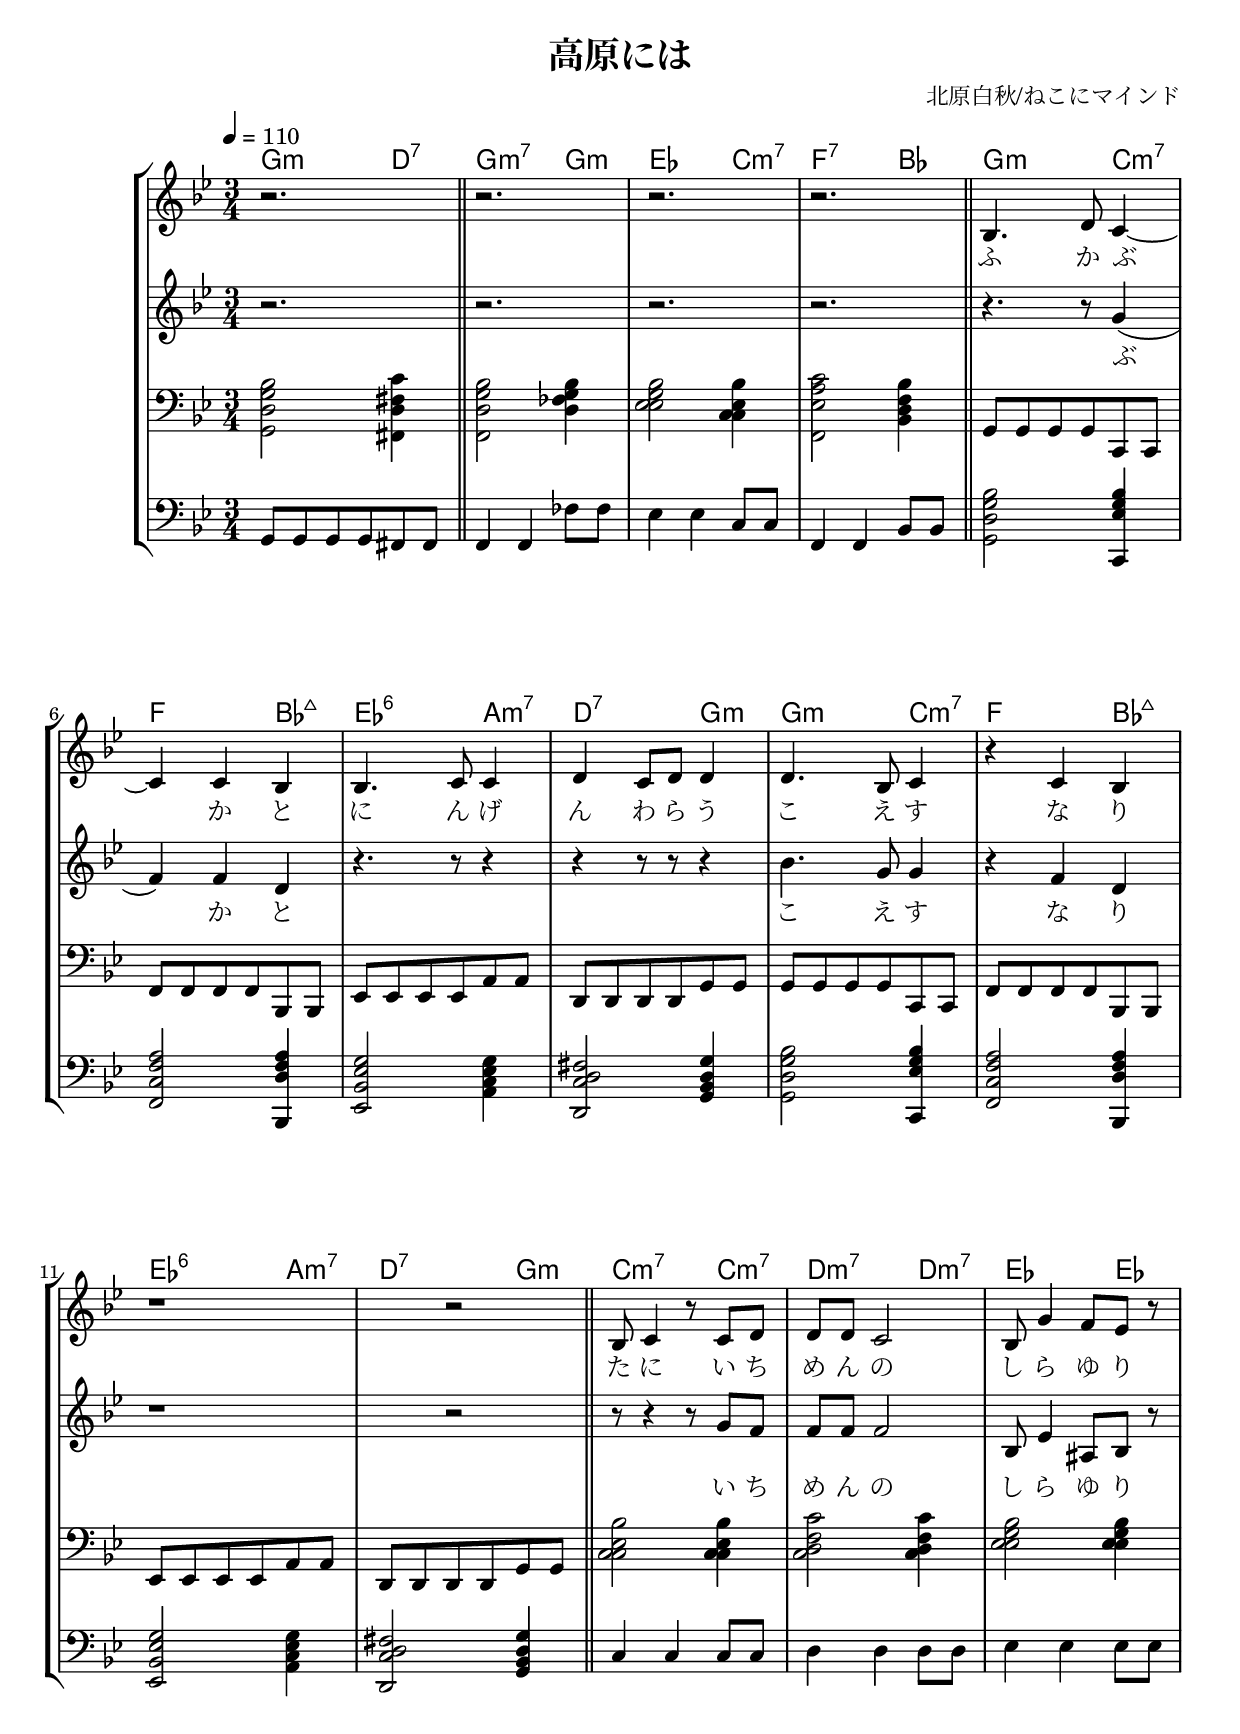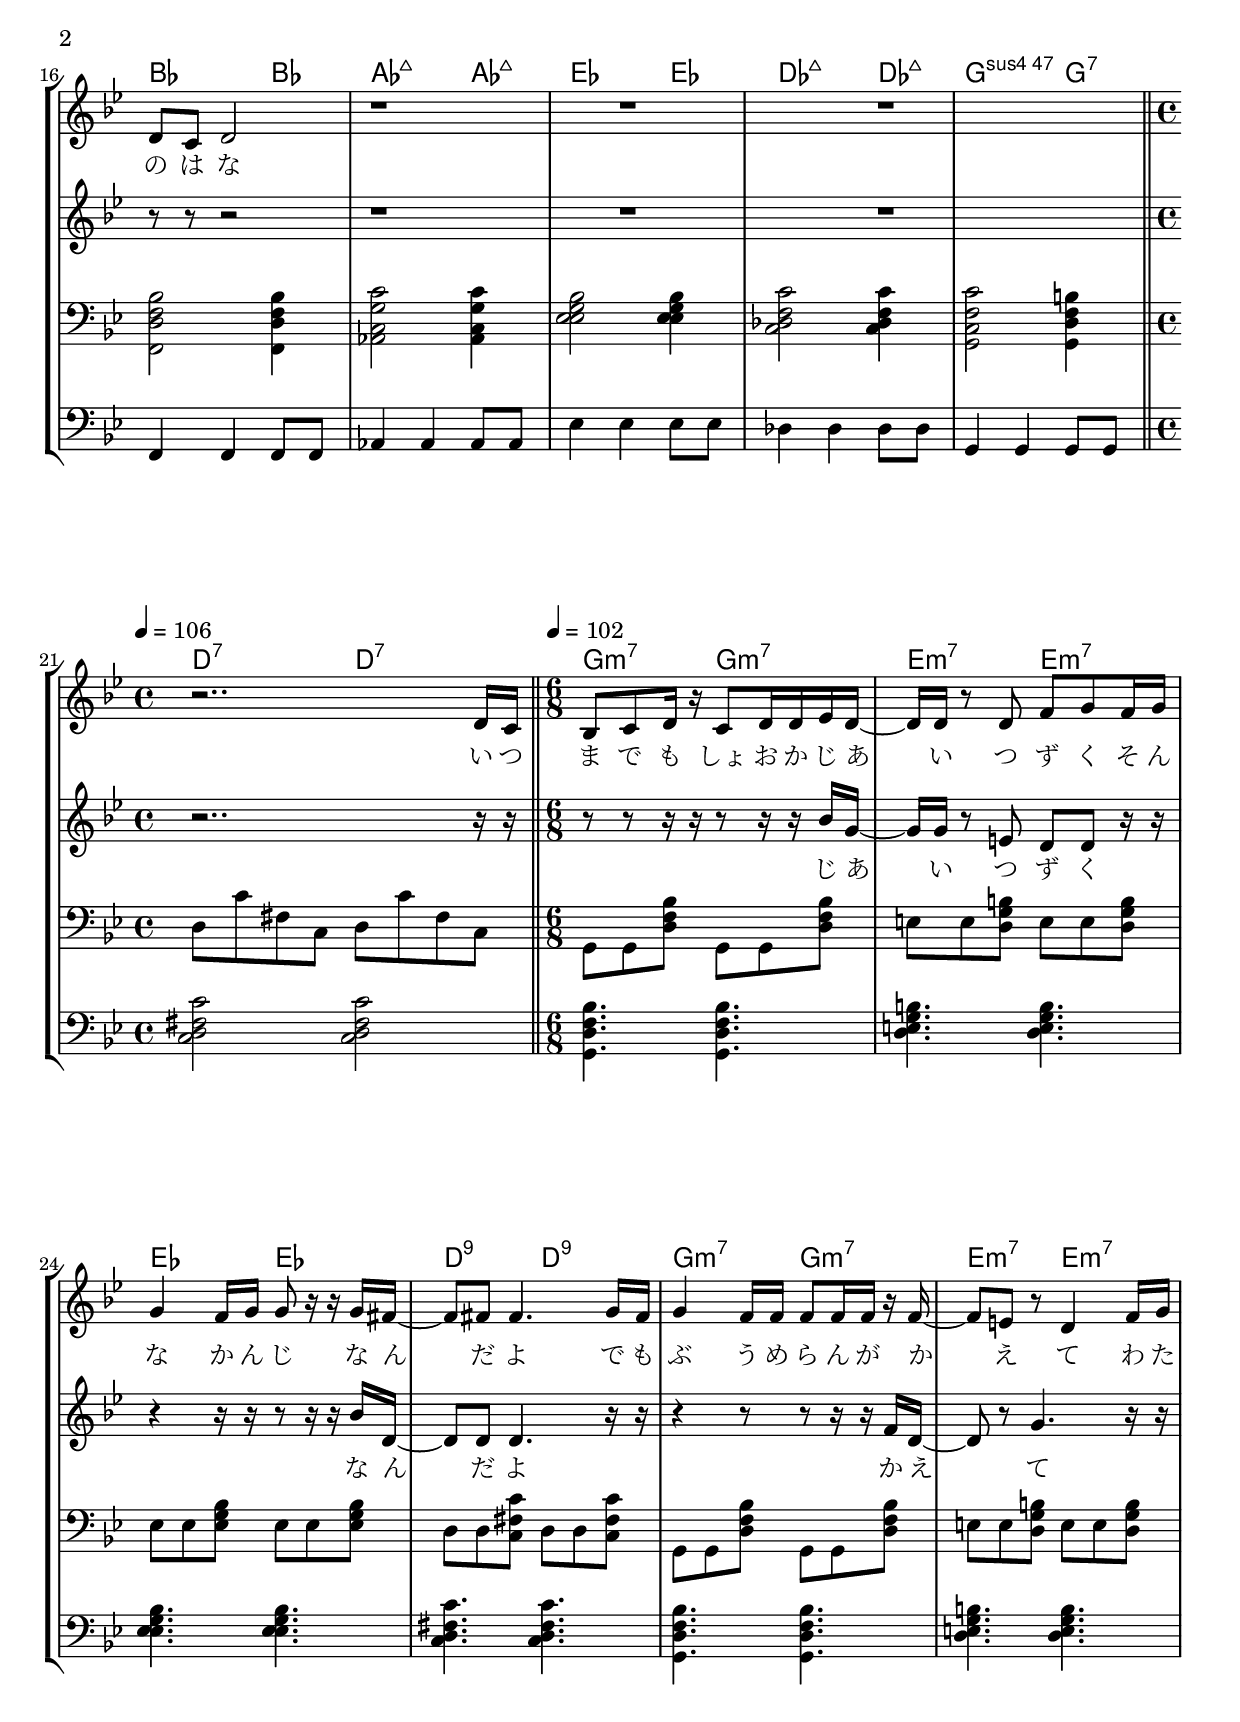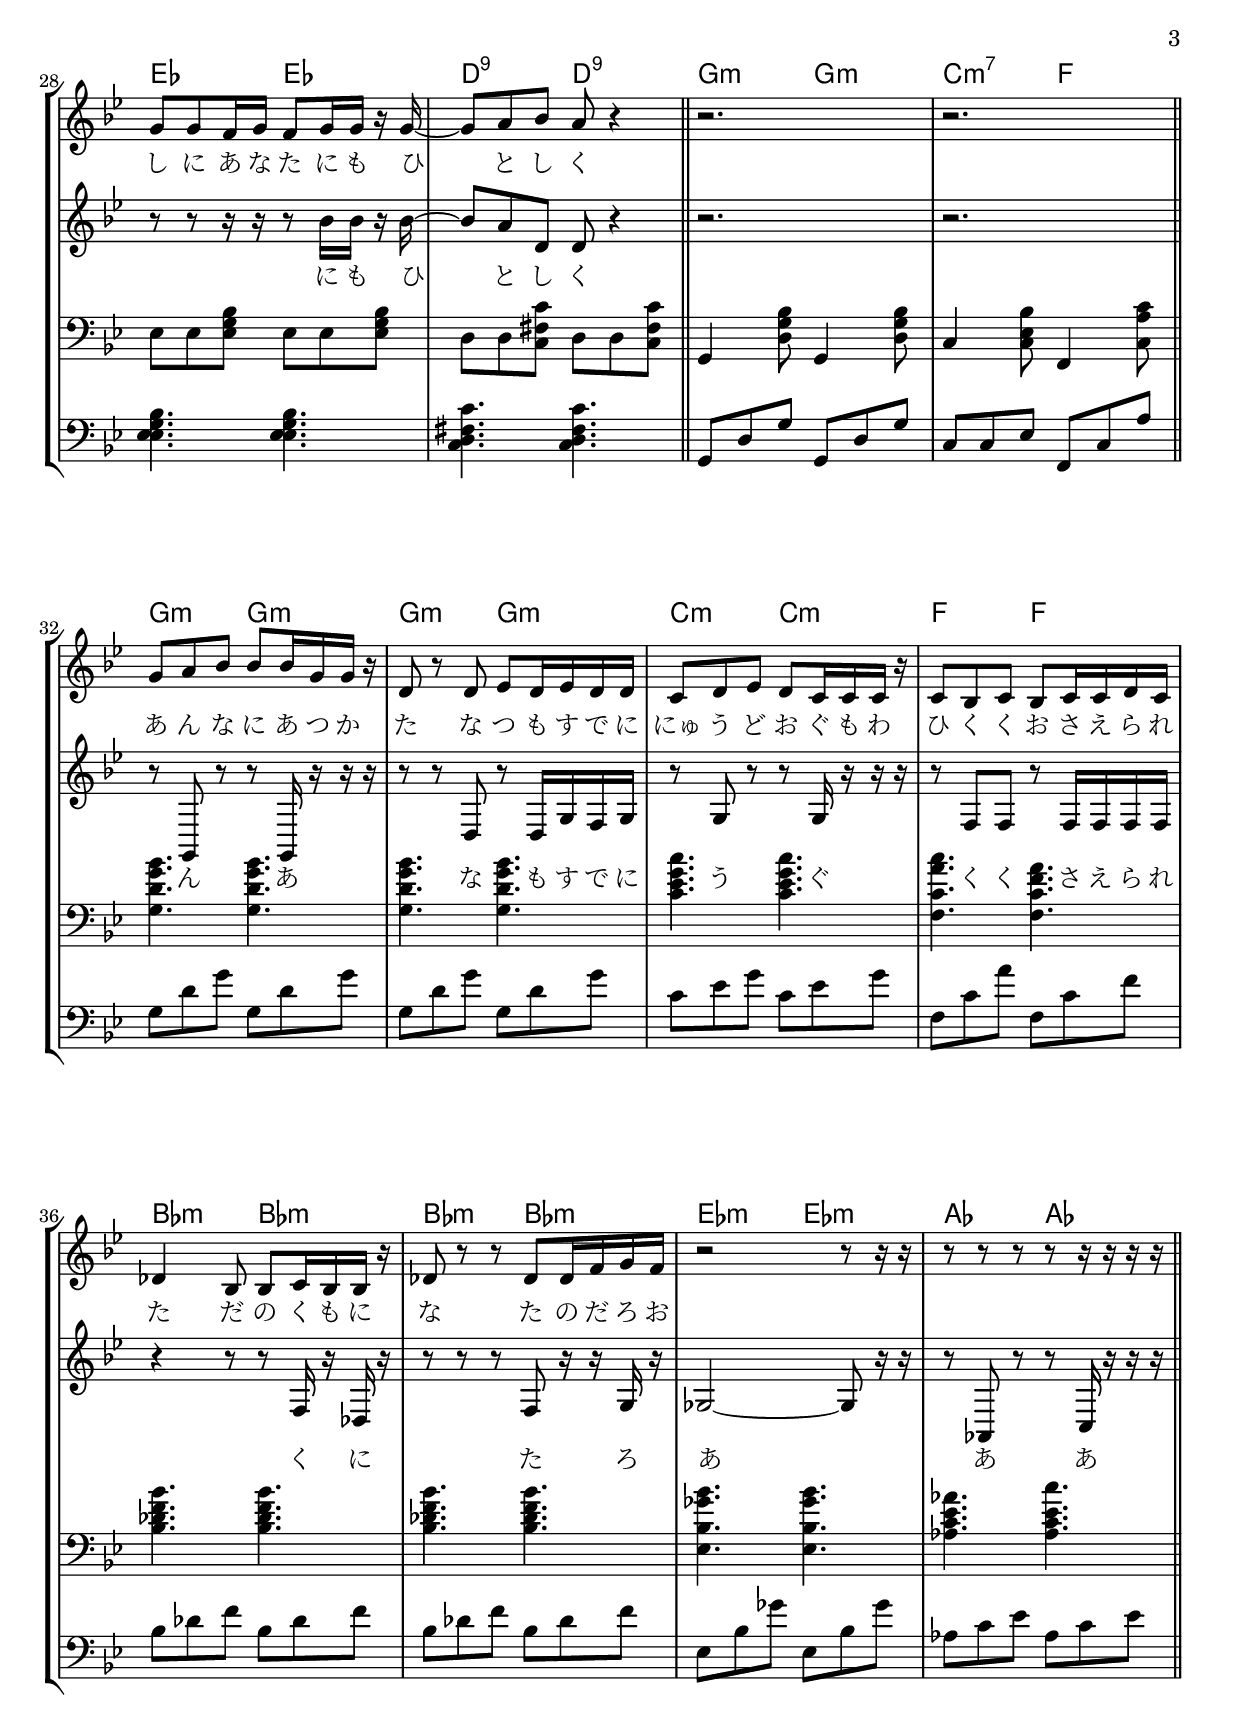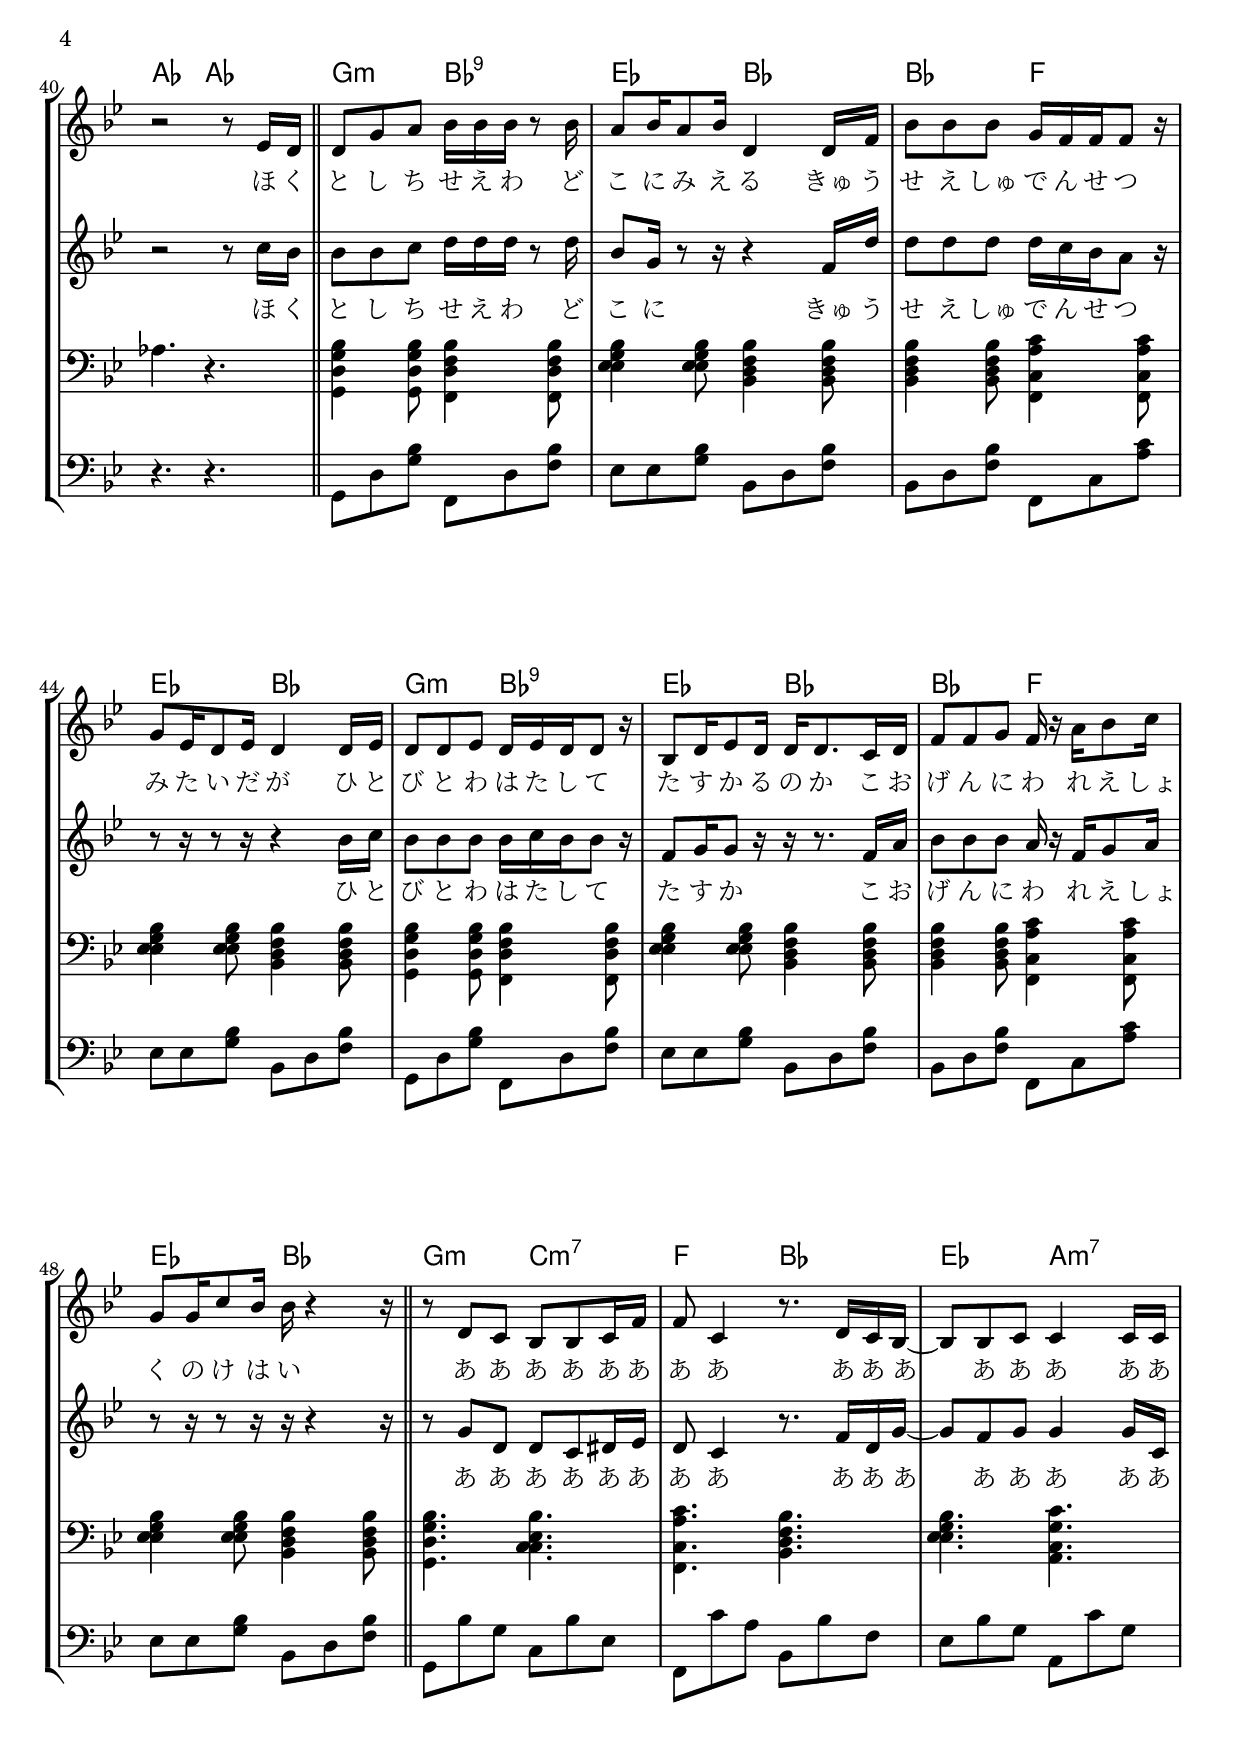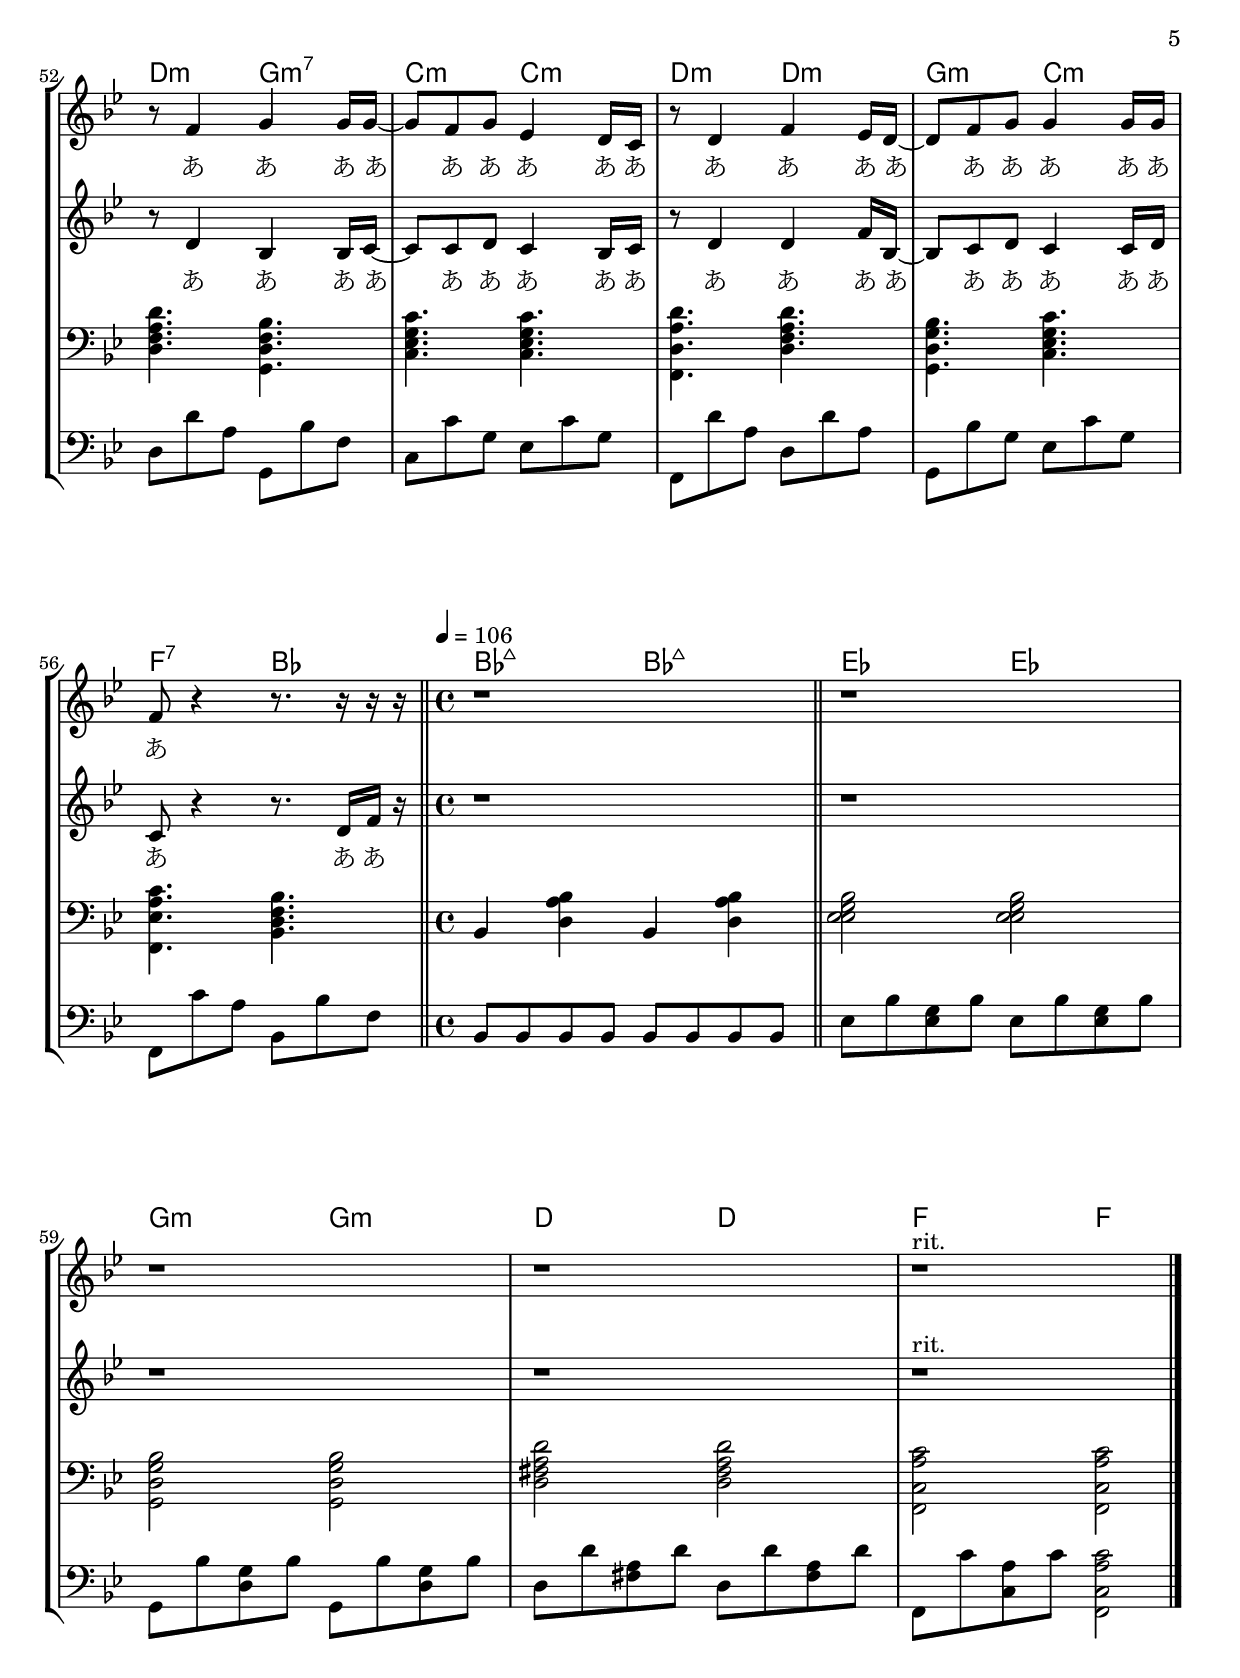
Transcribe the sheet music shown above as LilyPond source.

\version "2.12.1"

\header {
	title = \markup {高原には}
	composer = \markup \center-column {北原白秋/ねこにマインド}
}

harmony = \chordmode {
	g2:m d4:7 

	g2:min7 g4:m es2 c4:min7 f2:7 bes4 

	g2:m c4:min7 f2 bes4:maj7 es2:6 a4:m7 d2:7 g4:m g2:m c4:min7 f2 bes4:maj7 es2:6 a4:m7 d2:7 g4:m 

	c2:min7 c4:min7 d2:min7 d4:min7 es2 es4 bes2 bes4 as2:maj7 as4:maj7 es2 es4 des2:maj7 des4:maj7 g2:sus47 g4:7 

	d2:7 d2:7 

	g4.:min7 g4.:min7 e4.:min7 e4.:min7 es4. es4. d4.:9 d4.:9 g4.:min7 g4.:min7 e4.:min7 e4.:min7 es4. es4. d4.:9 d4.:9 

	g4.:m g4.:m c4.:min7 f4. 

	g4.:m g4.:m g4.:m g4.:m c4.:m c4.:m f4. f4. bes4.:m bes4.:m bes4.:m bes4.:m es4.:m es4.:m as4. as4. 

	as4. as4. 

	g4.:m bes4.:9 es4. bes4. bes4. f4. es4. bes4. g4.:m bes4.:9 es4. bes4. bes4. f4. es4. bes4. 

	g4.:m c4.:min7 f4. bes4. es4. a4.:m7 d4.:m g4.:min7 c4.:m c4.:m d4.:m d4.:m g4.:m c4.:m f4.:7 bes4. 

	bes2:maj7 bes2:maj7 

	es2 es2 g2:m g2:m d2 d2 f2 f2 
}

melody = {
	\key bes \major
	\tempo 4 = 110
	r2.   
	r2. | r2. | r2.   
	\set Staff.midiInstrument = #"mmi0.45"
	\set Staff.midiMinimumVolume = #0.7
	\set Staff.midiMaximumVolume = #0.9
	bes4.  d'8  c'4~ 
	c'4  c'4  bes4 
	bes4.  c'8  c'4 
	d'4  c'8  d'8  d'4 
	d'4.  bes8  c'4 
	r4  c'4  bes4
	r1 r2 	\set Staff.midiInstrument = #"mmi0.45"
	\set Staff.midiMinimumVolume = #0.7
	\set Staff.midiMaximumVolume = #0.9
	bes8  c'4  r8  c'8  d'8 
	d'8  d'8  c'2 
	bes8  g'4  f'8  es'8  r8 
	d'8  c'8  d'2
	r1 r1 r1 	\tempo 4 = 106
	r2.. 
	\set Staff.midiInstrument = #"mmi0.45"
	\set Staff.midiMinimumVolume = #0.7
	\set Staff.midiMaximumVolume = #0.9
	d'16  c'16 
		\tempo 4 = 102
bes8  c'8  d'16  r16  c'8  d'16  d'16  es'16  d'16~ 
	d'16  d'16  r8  d'8  f'8  g'8  f'16  g'16 
	g'4  f'16  g'16  g'8  r16  r16  g'16  fis'16~ 
	fis'8  fis'8  fis'4.  g'16  fis'16 
	g'4  f'16  f'16  f'8  f'16  f'16  r16  f'16~ 
	f'8  e'8  r8  d'4  f'16  g'16 
	g'8  g'8  f'16  g'16  f'8  g'16  g'16  r16  g'16~ 
	g'8  a'8  bes'8  a'8  	r4 	r2. | r2.   
	\set Staff.midiInstrument = #"mmi0.45"
	\set Staff.midiMinimumVolume = #0.7
	\set Staff.midiMaximumVolume = #0.9
	g'8  a'8  bes'8  bes'8  bes'16  g'16  g'16  r16 
	d'8  r8  d'8  es'8  d'16  es'16  d'16  d'16 
	c'8  d'8  es'8  d'8  c'16  c'16  c'16  r16 
	c'8  bes8  c'8  bes8  c'16  c'16  d'16  c'16 
	des'4  bes8  bes8  c'16  bes16  bes16  r16 
	des'8  r8  r8  des'8  des'16  f'16  g'16  f'16 
	r2 r8  r16  r16 
	r8  r8  r8  r8  r16  r16  r16  r16
	r2 r8 
	\set Staff.midiInstrument = #"mmi0.45"
	\set Staff.midiMinimumVolume = #0.7
	\set Staff.midiMaximumVolume = #0.9
	es'16  d'16 
	d'8  g'8  a'8  bes'16  bes'16  bes'16  r8  bes'16 
	a'8  bes'16  a'8  bes'16  d'4  d'16  f'16 
	bes'8  bes'8  bes'8  g'16  f'16  f'16  f'8  r16 
	g'8  es'16  d'8  es'16  d'4  d'16  es'16 
	d'8  d'8  es'8  d'16  es'16  d'16  d'8  r16 
	bes8  d'16  es'8  d'16  d'16  d'8.  c'16  d'16 
	f'8  f'8  g'8  f'16  r16  a'16  bes'8  c''16 
	g'8  g'16  c''8  bes'16  bes'16  	r4 r16 	\set Staff.midiInstrument = #"Cello"
	\set Staff.midiMinimumVolume = #0.7
	\set Staff.midiMaximumVolume = #0.9
	r8 d'8  c'8  bes8  bes8  c'16  f'16 
	f'8  c'4  r8.  d'16  c'16  bes16~ 
	bes8  bes8  c'8  c'4  c'16  c'16 
	r8  f'4  g'4  g'16  g'16~ 
	g'8  f'8  g'8  es'4  d'16  c'16 
	r8  d'4  f'4  es'16  d'16~ 
	d'8  f'8  g'8  g'4  g'16  g'16 
	f'8  r4  r8.  r16  r16  r16
	\tempo 4 = 106
	r1   
	r1 | r1 | r1 | r1^"rit." \bar "|."
}

words = \lyricmode {
	
	
	ふ  か  ぶ  か  と  に  ん  げ  ん  わ  ら  う  こ  え  す  な  り  
	た  に  い  ち  め  ん  の  し  ら  ゆ  り  の  は  な  
	
	い  つ  ま  で  も  しょ  お  か  じ  あ  い  つ  ず  く  そ  ん  な  か  ん  じ  な  ん  だ  よ  で  も  ぶ  う  め  ら  ん  が  か  え  て  わ  た  し  に  あ  な  た  に  も  ひ  と  し  く  
	
	あ  ん  な  に  あ  つ  か  た  な  つ  も  す  で  に  にゅ  う  ど  お  ぐ  も  わ  ひ  く  く  お  さ  え  ら  れ  た  だ  の  く  も  に  な  た  の  だ  ろ  お  
	
	ほ  く  と  し  ち  せ  え  わ  ど  こ  に  み  え  る  きゅ  う  せ  え  しゅ  で  ん  せ  つ  み  た  い  だ  が  ひ  と  び  と  わ  は  た  し  て  た  す  か  る  の  か  こ  お  げ  ん  に  わ  れ  え  しょ  く  の  け  は  い  
	あ  あ  あ  あ  あ  あ  あ  あ  あ  あ  あ  あ  あ  あ  あ  あ  あ  あ  あ  あ  あ  あ  あ  あ  あ  あ  あ  あ  あ  あ  あ  あ  あ  あ  あ  
	
	
}

secondmelody = {
	\key bes \major
	\tempo 4 = 110
	r2.   
	r2. | r2. | r2.   
	\set Staff.midiInstrument = #"Oboe"
	\set Staff.midiMinimumVolume = #0.7
	\set Staff.midiMaximumVolume = #0.9
	r4.  r8  g'4 
	(f'4)  f'4  d'4 
	r4.  r8  r4 
	r4  r8  r8  r4 
	bes'4.  g'8  g'4 
	r4  f'4  d'4
	r1 r2 	\set Staff.midiInstrument = #"Bassoon"
	\set Staff.midiMinimumVolume = #0.7
	\set Staff.midiMaximumVolume = #0.9
	r8  r4  r8  g'8  f'8 
	f'8  f'8  f'2 
	bes8  es'4  ais8  bes8  r8 
	r8  r8  r2
	r1 r1 r1 	\tempo 4 = 106
	r2.. 
	\set Staff.midiInstrument = #"Choir Aahs"
	\set Staff.midiMinimumVolume = #0.7
	\set Staff.midiMaximumVolume = #0.9
	r16  r16 
		\tempo 4 = 102
r8  r8  r16  r16  r8  r16  r16  bes'16  g'16~ 
	g'16  g'16  r8  e'8  d'8  d'8  r16  r16 
	r4  r16  r16  r8  r16  r16  bes'16  d'16~ 
	d'8  d'8  d'4.  r16  r16 
	r4  r8  r8  r16  r16  f'16  d'16~ 
	d'8  r8  g'4.  r16  r16 
	r8  r8  r16  r16  r8  bes'16  bes'16  r16  bes'16~ 
	bes'8  a'8  d'8  d'8  	r4 	r2. | r2.   
	\set Staff.midiInstrument = #"Synth Bass 1"
	\set Staff.midiMinimumVolume = #0.7
	\set Staff.midiMaximumVolume = #0.9
	r8  g,8  r8  r8  g,16  r16  r16  r16 
	r8  r8  d8  r8  d16  g16  f16  g16 
	r8  g8  r8  r8  g16  r16  r16  r16 
	r8  f8  f8  r8  f16  f16  f16  f16 
	r4  r8  r8  f16  r16  des16  r16 
	r8  r8  r8  f8  r16  r16  g16  r16 
	ges2~ges8  r16  r16 
	r8  as,8  r8  r8  c16  r16  r16  r16
	r2 r8 
	\set Staff.midiInstrument = #"French Horn"
	\set Staff.midiMinimumVolume = #0.7
	\set Staff.midiMaximumVolume = #0.9
	c''16  bes'16 
	bes'8  bes'8  c''8  d''16  d''16  d''16  r8  d''16 
	bes'8  g'16  r8  r16  r4  f'16  d''16 
	d''8  d''8  d''8  d''16  c''16  bes'16  a'8  r16 
	r8  r16  r8  r16  r4  bes'16  c''16 
	bes'8  bes'8  bes'8  bes'16  c''16  bes'16  bes'8  r16 
	f'8  g'16  g'8  r16  r16  r8.  f'16  a'16 
	bes'8  bes'8  bes'8  a'16  r16  f'16  g'8  a'16 
	r8  r16  r8  r16  r16  	r4 r16 	\set Staff.midiInstrument = #"Pizzicato Strings"
	\set Staff.midiMinimumVolume = #0.7
	\set Staff.midiMaximumVolume = #0.9
	r8 g'8  d'8  d'8  c'8  dis'16  es'16 
	d'8  c'4  r8.  f'16  d'16  g'16~ 
	g'8  f'8  g'8  g'4  g'16  c'16 
	r8  d'4  bes4  bes16  c'16~ 
	c'8  c'8  d'8  c'4  bes16  c'16 
	r8  d'4  d'4  f'16  bes16~ 
	bes8  c'8  d'8  c'4  c'16  d'16 
	c'8  r4  r8.  d'16  f'16  r16
	\tempo 4 = 106
	r1   
	r1 | r1 | r1 | r1^"rit." \bar "|."
}

secondwords = \lyricmode {
	
	
	ぶ  か  と  こ  え  す  な  り  
	い  ち  め  ん  の  し  ら  ゆ  り  
	
	じ  あ  い  つ  ず  く  な  ん  だ  よ  か  え  て  に  も  ひ  と  し  く  
	
	ん  あ  な  も  す  で  に  う  ぐ  く  く  さ  え  ら  れ  く  に  た  ろ  あ  あ  あ  
	
	ほ  く  と  し  ち  せ  え  わ  ど  こ  に  きゅ  う  せ  え  しゅ  で  ん  せ  つ  ひ  と  び  と  わ  は  た  し  て  た  す  か  こ  お  げ  ん  に  わ  れ  え  しょ  
	あ  あ  あ  あ  あ  あ  あ  あ  あ  あ  あ  あ  あ  あ  あ  あ  あ  あ  あ  あ  あ  あ  あ  あ  あ  あ  あ  あ  あ  あ  あ  あ  あ  あ  あ  あ  あ  
	
	
}

tempochange = {
	\time 3/4
	\tempo 4 = 110
	r2. \bar "||"
	\tempo 4 = 110
	r2. | r2. | r2. \bar "||"
	\tempo 4 = 110
	r2. | r2. | r2. | r2. | r2. | r2. | r2. | r2. \bar "||"
	\tempo 4 = 110
	r2. | r2. | r2. | r2. | r2. | r2. | r2. | r2. \bar "||"
	\time 4/4
	\tempo 4 = 106
	r1 \bar "||"
	\time 6/8
	\tempo 4 = 102
	r2. | r2. | r2. | r2. | r2. | r2. | r2. | r2. \bar "||"
	\tempo 4 = 102
	r2. | r2. \bar "||"
	\tempo 4 = 102
	r2. | r2. | r2. | r2. | r2. | r2. | r2. | r2. \bar "||"
	\tempo 4 = 102
	r2. \bar "||"
	\tempo 4 = 102
	r2. | r2. | r2. | r2. | r2. | r2. | r2. | r2. \bar "||"
	\tempo 4 = 102
	r2. | r2. | r2. | r2. | r2. | r2. | r2. | r2. \bar "||"
	\time 4/4
	\tempo 4 = 106
	r1 \bar "||"
	\tempo 4 = 106
	r1 | r1 | r1 | \tempo 4 = 79 r2 \tempo 4 = 70 r2 \bar "|."
}

mainacc = {
	\clef bass
	\set Staff.midiInstrument = #"Acoustic grand"
	\set Staff.midiMinimumVolume = #0.3
	\set Staff.midiMaximumVolume = #0.6
	\time 3/4
	\key bes \major
	\tempo 4 = 110
<g, d g bes>2  <fis, d fis c'>4  \bar "||"

	\set Staff.midiInstrument = #"Acoustic grand"
	\set Staff.midiMinimumVolume = #0.3
	\set Staff.midiMaximumVolume = #0.6
<f, d g bes>2  <fes d g bes>4  <es es g bes>2  <c c es bes>4  <f, es a c'>2  <bes, d f bes>4  \bar "||"

	\set Staff.midiInstrument = #"Acoustic grand"
	\set Staff.midiMinimumVolume = #0.3
	\set Staff.midiMaximumVolume = #0.6
g,8  g,8  g,8  g,8  c,8  c,8  f,8  f,8  f,8  f,8  bes,,8  bes,,8  es,8  es,8  es,8  es,8  a,8  a,8  d,8  d,8  d,8  d,8  g,8  g,8  g,8  g,8  g,8  g,8  c,8  c,8  f,8  f,8  f,8  f,8  bes,,8  bes,,8  es,8  es,8  es,8  es,8  a,8  a,8  d,8  d,8  d,8  d,8  g,8  g,8  \bar "||"

	\set Staff.midiInstrument = #"Acoustic grand"
	\set Staff.midiMinimumVolume = #0.3
	\set Staff.midiMaximumVolume = #0.6
<c c es bes>2  <c c es bes>4  <d c f c'>2  <d c f c'>4  <es es g bes>2  <es es g bes>4  <f, d f bes>2  <f, d f bes>4  <as, c g c'>2  <as, c g c'>4  <es es g bes>2  <es es g bes>4  <des c f c'>2  <des c f c'>4  <g, c f c'>2  <g, d f b>4  \bar "||"

	\set Staff.midiInstrument = #"Vibraphone"
	\set Staff.midiMinimumVolume = #0.3
	\set Staff.midiMaximumVolume = #0.6
	\time 4/4
	\tempo 4 = 106
	d8 c' fis c
	d8 c' fis c
	\bar "||"

	\set Staff.midiInstrument = #"Vibraphone"
	\set Staff.midiMinimumVolume = #0.3
	\set Staff.midiMaximumVolume = #0.6
	\time 6/8
	\tempo 4 = 102
g,8  g,8  <d f bes>8  g,8  g,8  <d f bes>8  e8  e8  <d g b>8  e8  e8  <d g b>8  es8  es8  <es g bes>8  es8  es8  <es g bes>8  d8  d8  <c fis c'>8  d8  d8  <c fis c'>8  g,8  g,8  <d f bes>8  g,8  g,8  <d f bes>8  e8  e8  <d g b>8  e8  e8  <d g b>8  es8  es8  <es g bes>8  es8  es8  <es g bes>8  d8  d8  <c fis c'>8  d8  d8  <c fis c'>8  \bar "||"

	\set Staff.midiInstrument = #"Acoustic grand"
	\set Staff.midiMinimumVolume = #0.3
	\set Staff.midiMaximumVolume = #0.6
g,4  <d g bes>8  g,4  <d g bes>8  c4  <c es bes>8  f,4  <c a c'>8  \bar "||"

	\set Staff.midiInstrument = #"Electric Grand"
	\set Staff.midiMinimumVolume = #0.3
	\set Staff.midiMaximumVolume = #0.6
<g d' g' bes'>4.  <g d' g' bes'>4.  <g d' g' bes'>4.  <g d' g' bes'>4.  <c' es' g' c''>4.  <c' es' g' c''>4.  <f c' a' c''>4.  <f c' f' a'>4.  <bes des' f' bes'>4.  <bes des' f' bes'>4.  <bes des' f' bes'>4.  <bes des' f' bes'>4.  <es bes ges' bes'>4.  <es bes ges' bes'>4.  <as c' es' as'>4.  <as c' es' c''>4.  \bar "||"

	\set Staff.midiInstrument = #"Orchestra Hit"
	\set Staff.midiMinimumVolume = #0.3
	\set Staff.midiMaximumVolume = #0.6
as4.  r4.  \bar "||"

	\set Staff.midiInstrument = #"Electric Grand"
	\set Staff.midiMinimumVolume = #0.3
	\set Staff.midiMaximumVolume = #0.6
<g, d g bes>4  <g, d g bes>8  <f, d f bes>4  <f, d f bes>8  <es es g bes>4  <es es g bes>8  <bes, d f bes>4  <bes, d f bes>8  <bes, d f bes>4  <bes, d f bes>8  <f, c a c'>4  <f, c a c'>8  <es es g bes>4  <es es g bes>8  <bes, d f bes>4  <bes, d f bes>8  <g, d g bes>4  <g, d g bes>8  <f, d f bes>4  <f, d f bes>8  <es es g bes>4  <es es g bes>8  <bes, d f bes>4  <bes, d f bes>8  <bes, d f bes>4  <bes, d f bes>8  <f, c a c'>4  <f, c a c'>8  <es es g bes>4  <es es g bes>8  <bes, d f bes>4  <bes, d f bes>8  \bar "||"

	\set Staff.midiInstrument = #"Electric Grand"
	\set Staff.midiMinimumVolume = #0.3
	\set Staff.midiMaximumVolume = #0.6
<g, d g bes>4.  <c c es bes>4.  <f, c a c'>4.  <bes, d f bes>4.  <es es g bes>4.  <a, c g c'>4.  <d f a d'>4.  <g, d f bes>4.  <c es g c'>4.  <es c g c'>4.  <f, d a d'>4.  <d f a d'>4.  <g, d g bes>4.  <es c g c'>4.  <f, es a c'>4.  <bes, d f bes>4.  \bar "||"

	\set Staff.midiInstrument = #"Acoustic grand"
	\set Staff.midiMinimumVolume = #0.3
	\set Staff.midiMaximumVolume = #0.6
	\time 4/4
	\tempo 4 = 106
	bes,4 <d a bes>4
	bes,4 <d a bes>4
	\bar "||"

	\set Staff.midiInstrument = #"Acoustic grand"
	\set Staff.midiMinimumVolume = #0.3
	\set Staff.midiMaximumVolume = #0.6
	<es es g bes>2
	<es es g bes>2
	<g, d g bes>2
	<g, d g bes>2
	<d fis a d'>2
	<d fis a d'>2
	<f, c a c'>2
	<f, c a c'>2
	\bar "|."
}

subacc = {
	\clef bass
	\set Staff.midiInstrument = #"Choir Aahs"
	\set Staff.midiMinimumVolume = #0.3
	\set Staff.midiMaximumVolume = #0.6
	\time 3/4
	\key bes \major
	\tempo 4 = 110
g,8  g,8  g,8  g,8  fis,8  fis,8  \bar "||"

	\set Staff.midiInstrument = #"Pad 2 (warm)"
	\set Staff.midiMinimumVolume = #0.3
	\set Staff.midiMaximumVolume = #0.6
f,4  f,4  fes8  fes8  es4  es4  c8  c8  f,4  f,4  bes,8  bes,8  \bar "||"

	\set Staff.midiInstrument = #"Acoustic grand"
	\set Staff.midiMinimumVolume = #0.3
	\set Staff.midiMaximumVolume = #0.6
<g, d g bes>2  <c, es g bes>4  <f, c f a>2  <bes,, d f a>4  <es, bes, es g>2  <a, c es g>4  <d, c d fis>2  <g, bes, d g>4  <g, d g bes>2  <c, es g bes>4  <f, c f a>2  <bes,, d f a>4  <es, bes, es g>2  <a, c es g>4  <d, c d fis>2  <g, bes, d g>4  \bar "||"

	\set Staff.midiInstrument = #"Synth Voice"
	\set Staff.midiMinimumVolume = #0.3
	\set Staff.midiMaximumVolume = #0.6
c4  c4  c8  c8  d4  d4  d8  d8  es4  es4  es8  es8  f,4  f,4  f,8  f,8  as,4  as,4  as,8  as,8  es4  es4  es8  es8  des4  des4  des8  des8  g,4  g,4  g,8  g,8  \bar "||"

	\set Staff.midiInstrument = #"Acoustic grand"
	\set Staff.midiMinimumVolume = #0.3
	\set Staff.midiMaximumVolume = #0.6
	\time 4/4
	\tempo 4 = 106
	<d c fis c'>2
	<d c fis c'>2
	\bar "||"

	\set Staff.midiInstrument = #"Acoustic grand"
	\set Staff.midiMinimumVolume = #0.3
	\set Staff.midiMaximumVolume = #0.6
	\time 6/8
	\tempo 4 = 102
<g, d f bes>4.  <g, d f bes>4.  <e d g b>4.  <e d g b>4.  <es es g bes>4.  <es es g bes>4.  <d c fis c'>4.  <d c fis c'>4.  <g, d f bes>4.  <g, d f bes>4.  <e d g b>4.  <e d g b>4.  <es es g bes>4.  <es es g bes>4.  <d c fis c'>4.  <d c fis c'>4.  \bar "||"

	\set Staff.midiInstrument = #"Acoustic Guitar (steel)"
	\set Staff.midiMinimumVolume = #0.3
	\set Staff.midiMaximumVolume = #0.6
g,8  d8  g8  g,8  d8  g8  c8  c8  es8  f,8  c8  a8  \bar "||"

	\set Staff.midiInstrument = #"Acoustic Guitar (steel)"
	\set Staff.midiMinimumVolume = #0.3
	\set Staff.midiMaximumVolume = #0.6
g8  d'8  g'8  g8  d'8  g'8  g8  d'8  g'8  g8  d'8  g'8  c'8  es'8  g'8  c'8  es'8  g'8  f8  c'8  a'8  f8  c'8  f'8  bes8  des'8  f'8  bes8  des'8  f'8  bes8  des'8  f'8  bes8  des'8  f'8  es8  bes8  ges'8  es8  bes8  ges'8  as8  c'8  es'8  as8  c'8  es'8  \bar "||"

	\set Staff.midiInstrument = #"Acoustic grand"
	\set Staff.midiMinimumVolume = #0.3
	\set Staff.midiMaximumVolume = #0.6
r4.  r4.  \bar "||"

	\set Staff.midiInstrument = #"Pad 3 (polysynth)"
	\set Staff.midiMinimumVolume = #0.3
	\set Staff.midiMaximumVolume = #0.6
g,8  d8  <g bes>8  f,8  d8  <f bes>8  es8  es8  <g bes>8  bes,8  d8  <f bes>8  bes,8  d8  <f bes>8  f,8  c8  <a c'>8  es8  es8  <g bes>8  bes,8  d8  <f bes>8  g,8  d8  <g bes>8  f,8  d8  <f bes>8  es8  es8  <g bes>8  bes,8  d8  <f bes>8  bes,8  d8  <f bes>8  f,8  c8  <a c'>8  es8  es8  <g bes>8  bes,8  d8  <f bes>8  \bar "||"

	\set Staff.midiInstrument = #"Pad 4 (choir)"
	\set Staff.midiMinimumVolume = #0.3
	\set Staff.midiMaximumVolume = #0.6
g,8  bes8  g8  c8  bes8  es8  f,8  c'8  a8  bes,8  bes8  f8  es8  bes8  g8  a,8  c'8  g8  d8  d'8  a8  g,8  bes8  f8  c8  c'8  g8  es8  c'8  g8  f,8  d'8  a8  d8  d'8  a8  g,8  bes8  g8  es8  c'8  g8  f,8  c'8  a8  bes,8  bes8  f8  \bar "||"

	\set Staff.midiInstrument = #"Electric Bass (finger)"
	\set Staff.midiMinimumVolume = #0.3
	\set Staff.midiMaximumVolume = #0.6
	\time 4/4
	\tempo 4 = 106
	bes,8 bes,8 bes,8 bes,8
	bes,8 bes,8 bes,8 bes,8
	\bar "||"

	\set Staff.midiInstrument = #"Pad 7 (halo)"
	\set Staff.midiMinimumVolume = #0.3
	\set Staff.midiMaximumVolume = #0.6
	es8 bes <es g> bes
	es8 bes <es g> bes
	g,8 bes <d g> bes
	g,8 bes <d g> bes
	d8 d' <fis a> d'
	d8 d' <fis a> d'
	f,8 c' <c a> c'
	<f, c a c'>2
	\bar "|."
}

percA = {
	\drummode {
	r2.\bar "||"
	r2.  |  r2.  |  r2.\bar "||"
	cymr4  cymr4  cymr8  cymr8  |  cymr4  cymr8  cymr16  cymr16  cymr8  cymr8  |  cymr4  cymr4  cymr8  cymr8  |  cymr4  cymr2  |  cymr4  cymr4  cymr8  cymr8  |  cymr4  cymr8  cymr16  cymr16  cymr8  cymr8  |  cymr4  cymr4  cymr8  cymr8  |  cymr4  cymr2\bar "||"
	r2.  |  r2.  |  r2.  |  r2.  |  r2.  |  r2.  |  r2.  |  r2  r8  hho8\bar "||"
	r8 hh2. r8  \bar "||"
	hh8  hh8  hh8  hh8  hh8  hh8  |  hh8  hh8  hh8  hh4  hh8  |  hh8  hh8  hh8  hh8  hh8  hh8  |  hh8  hh8  hh8  hh4.  |  hh8  hh8  hh8  hh8  hh8  hh8  |  hh8  hh8  hh8  hh4  hh8  |  hh8  hh8  hh8  hh8  hh8  hh8  |  r8  hh2~hh8\bar "||"
	cymr4  cymr8  cymr4  cymr8  |  cymr4  cymr8  cymr4  cymr8\bar "||"
	cymr4  cymr8  cymr4  cymr8  |  cymr4  cymr8  cymr4  cymr8  |  cymr4  cymr8  cymr4  cymr8  |  cymr4  cymr2  |  cymr4  cymr8  cymr4  cymr8  |  cymr4  cymr8  cymr4  cymr8  |  cymr4  cymr8  cymr4  cymr8  |  cymr4  cymr2\bar "||"
	r2.\bar "||"
	r8  cymr16  cymr16  cymr8  cymr8  cymr16  cymr16  cymr8  |  cymr8  cymr16  cymr16  cymr8  cymr8  cymr16  cymr16  cymr8  |  cymr8  cymr16  cymr16  cymr8  cymr8  cymr16  cymr16  cymr8  |  cymr8  cymr16  cymr16  cymr8  cymr8  cymr16  cymr16  cymr8  |  r8  cymr16  cymr16  cymr8  cymr8  cymr16  cymr16  cymr8  |  cymr8  cymr16  cymr16  cymr8  cymr8  cymr16  cymr16  cymr8  |  cymr8  cymr16  cymr16  cymr8  cymr8  cymr16  cymr16  cymr8  |  cymr8  cymr16  cymr16  cymr8  cymr8  cymr16  cymr16  cymr8\bar "||"
	r2.  |  r2.  |  r2.  |  r2.  |  r2.  |  r2.  |  r2.  |  r4.  r8  hho4\bar "||"
	r2. hho4  \bar "||"
	r1  |r1  |r1  |r2 r8 hho4 hho8  \bar "|."
	}
}

percB = {
	\drummode {
	r2.\bar "||"
	r2.  |  r2.  |  r2.\bar "||"
	r2  sn4  |  r2  sn4  |  r2  sn4  |  r8  sn8  sn2  |  r2  sn4  |  r2  sn4  |  r2  sn4  |  r8  sn8  sn2\bar "||"
	r4.  hhp4.  |  r4.  hhp4.  |  r4.  hhp4.  |  r4.  hhp4.  |  r4.  hhp4.  |  r4.  hhp4.  |  r4.  hhp4.  |  hhp4  hhp4  hhp8  hhp8\bar "||"
	r4 sn2 sn4  \bar "||"
	r4  sn8  sn16  sn8.  sn8  |  r4  sn8  sn16  sn8.  sn8  |  r4  sn8  sn16  sn8.  sn8  |  r8  sn8  sn8  sn8  sn16  sn8  sn16  |  r4  sn8  sn16  sn8.  sn8  |  r4  sn8  sn16  sn8.  sn8  |  r4  sn8  sn16  sn8.  sn8  |  r4  sn4.  sn8\bar "||"
	r4.  sn4.  |  r4.  sn4.\bar "||"
	r4.  sn4.  |  r4.  sn4.  |  r4.  sn4.  |  r8  sn8  sn2  |  r4.  sn4.  |  r4.  sn4.  |  r4.  sn4.  |  r8  sn8  sn2\bar "||"
	r2.\bar "||"
	r4  sn4.  sn8  |  r4  sn8  sn4  sn8  |  r4  sn4.  sn8  |  r4  sn8  sn4  sn8  |  r4  sn4.  sn8  |  r4  sn8  sn4  sn8  |  r4  sn4.  sn8  |  r4  sn4.  sn8\bar "||"
	r4.  hhp4.  |  r4.  hhp4.  |  r4.  hhp4.  |  r4.  hhp4.  |  r4.  hhp4.  |  r4.  hhp4.  |  r4.  hhp4.  |  hhp4  hhp8  hhp4  hhp8\bar "||"
	r16 hhp16 hhp8 hhp16 hhp8 hhp2 hhp16  \bar "||"
	r4. hhp2 hhp8  |r4. hhp2 hhp8  |r4. hhp2 hhp8  |hhp4 hhp4 hhp4 hhp4  \bar "|."
	}
}

percC = {
	\drummode {
	r2.\bar "||"
	r2.  |  r2.  |  r2.\bar "||"
	bd2~bd8  r8  |  bd2~bd8  r8  |  bd2~bd8  r8  |  bd4.  bd8  bd4  |  bd2~bd8  r8  |  bd2~bd8  r8  |  bd2~bd8  r8  |  bd2  r8  bd8\bar "||"
	hh4  hh4  hh8  hh8  |  hh4  hh4  hh8  hh8  |  hh4  hh4  hh8  hh8  |  hh4  hh4  hh8  hh8  |  hh4  hh4  hh8  hh8  |  hh4  hh4  hh8  hh8  |  hh4  hh4  hh8  hh8  |  r4.  hh4.\bar "||"
	bd8 bd4. bd4. bd8  \bar "||"
	bd8  bd4  bd4.  |  bd8  bd4.  bd4  |  bd8  bd4  bd4.  |  bd4  r16  bd16  bd4.  |  bd8  bd4  bd4.  |  bd8  bd4.  bd4  |  bd8  bd4  bd4.  |  bd8  bd4  bd4.\bar "||"
	bd2~bd8  r8  |  bd4.  r8  bd4\bar "||"
	bd2~bd8  r8  |  bd2~bd8  r8  |  bd2~bd8  r8  |  bd4.  bd4.  |  bd2~bd8  r8  |  bd2~bd8  r8  |  bd2~bd8  r8  |  bd4.  r8  bd4\bar "||"
	r2.\bar "||"
	bd8.  bd16  bd8  bd8.  bd16  bd8  |  bd8.  bd16  bd8  bd8.  bd16  bd8  |  bd8.  bd16  bd8  bd8.  bd16  bd8  |  bd8.  bd16  bd8  bd8.  bd16  bd8  |  bd8.  bd16  bd8  bd8.  bd16  bd8  |  bd8.  bd16  bd8  bd8.  bd16  bd8  |  bd8.  bd16  bd8  bd8.  bd16  bd8  |  bd8.  bd16  bd8  bd8.  bd16  bd8\bar "||"
	hh4  hh8  hh4  hh8  |  hh4  hh8  hh4  hh8  |  hh4  hh8  hh4  hh8  |  hh4  hh8  hh4  hh8  |  hh4  hh8  hh4  hh8  |  hh4  hh8  hh4  hh8  |  hh4  hh8  hh4  hh8  |  r4.  hh4.\bar "||"
	hh8. hh8. hh4 hh4 hh8  \bar "||"
	hh4 hh4 hh4 hh4  |hh4 hh4 hh4 hh4  |hh4 hh4 hh4 hh4  |r4. hh2 r8  \bar "|."
	}
}

percD = {
	\drummode {
	r2.\bar "||"
	r2.  |  r2.  |  r2.\bar "||"
	r2.  |  r2.  |  r2.  |  r2  r8  tommh8  |  r2.  |  r2.  |  r2.  |  r8.  tommh8.  tommh4.\bar "||"
	bd2~bd8  r8  |  bd8.  bd8.  bd4.  |  bd2~bd8  r8  |  bd8.  bd8.  bd4.  |  bd2~bd8  r8  |  bd8.  bd8.  bd4.  |  bd2~bd8  r8  |  bd8.  bd4.  r16  bd8\bar "||"
	r1  \bar "||"
	r2.  |  r4.  r8  hho4  |  r2.  |  r4.  hho4.  |  r2.  |  r4.  r8  hho4  |  r2.  |  r4.  hho4.\bar "||"
	r2.  |  r8.  tommh8.  tommh4.\bar "||"
	r2.  |  r2.  |  r2.  |  r4.  r8  tommh8  tommh8  |  r2.  |  r2.  |  r2.  |  r8.  tommh8.  tommh4.\bar "||"
	r2.\bar "||"
	r2.  |  r4.  r16  tommh4~tommh16  |  r2.  |  r4.  r16  tommh4~tommh16  |  r2.  |  r4.  r16  tommh4~tommh16  |  r2.  |  r4.  tommh4.\bar "||"
	bd2~bd8  r8  |  bd8.  bd8.  bd4.  |  bd2~bd8  r8  |  bd8.  bd8.  bd4.  |  bd2~bd8  r8  |  bd8.  bd8.  bd4.  |  bd2~bd8  r8  |  bd8.  bd4  r16  bd4\bar "||"
	r2 ss2  \bar "||"
	bd2. r8 bd8  |bd8. bd8. bd2 bd8  |bd2. r8 bd8  |bd8. bd4. r16 bd4 bd8  \bar "|."
	}
}

percE = {
	\drummode {
	r2.\bar "||"
	r2.  |  r2.  |  r2.\bar "||"
	r2.  |  r2.  |  r2.  |  r2~r8  r8  |  r2.  |  r2.  |  r2.  |  r2~r8  toml8\bar "||"
	r2. | r2. | r2. | r2. | r2. | r2. | r2. | r2. \bar "||"
	cymc1  \bar "||"
	r2.  |  r2.  |  r2.  |  r2.  |  r2.  |  r2.  |  r2.  |  cymc2.\bar "||"
	r2.  |  r2~r8  toml8\bar "||"
	r2.  |  r2.  |  r2.  |  r2~r8  r8  |  r2.  |  r2.  |  r2.  |  r2~r8  toml8\bar "||"
	r2.\bar "||"
	r2.  |  r2~r8  r8  |  r2.  |  r2~r8  r8  |  r2.  |  r2~r8  r8  |  r2.  |  r4.  r16  toml4~toml16\bar "||"
	r2. | r2. | r2. | r2. | r2. | r2. | r2. | r2. \bar "||"
	bd4. bd4 bd4.  \bar "||"
	r1 | r1 | r1 | r1 \bar "|."
	}
}

percF = {
	\drummode {
	r2. \bar "||"
	r2. | r2. | r2. \bar "||"
	r2.  |  r2.  |  r2.  |  r2.  |  r2.  |  r2.  |  r2.  |  hho2.\bar "||"
	r2. | r2. | r2. | r2. | r2. | r2. | r2. | r2. \bar "||"
	r4 r16 tommh16 tommh4. tommh4  \bar "||"
	r2.  |  r2.  |  r2.  |  r2.  |  r2.  |  r2.  |  r2.  |  r4  r16  tommh16  tommh4  tommh8\bar "||"
	r2.  |  hho2.\bar "||"
	r2.  |  r2.  |  r2.  |  r2.  |  r2.  |  r2.  |  r2.  |  hho2.\bar "||"
	r2. \bar "||"
	cymc2.  |  r2.  |  r2.  |  r2.  |  cymc2.  |  r2.  |  r2.  |  r2.\bar "||"
	r2. | r2. | r2. | r2. | r2. | r2. | r2. | r2. \bar "||"
	r1 \bar "||"
	r1 | r1 | r1 | r1 \bar "|."
	}
}

percG = {
	\drummode {
	r2. \bar "||"
	r2. | r2. | r2. \bar "||"
	r2. | r2. | r2. | r2. | r2. | r2. | r2. | r2. \bar "||"
	r2. | r2. | r2. | r2. | r2. | r2. | r2. | r2. \bar "||"
	r4. r16 tomml4. tomml8.  \bar "||"
	r2.  |  r2.  |  r2.  |  r2.  |  r2.  |  r2.  |  r2.  |  r4.  tomml4~tomml16  tomml16\bar "||"
	r2. | r2. \bar "||"
	r2. | r2. | r2. | r2. | r2. | r2. | r2. | r2. \bar "||"
	r2. \bar "||"
	r2. | r2. | r2. | r2. | r2. | r2. | r2. | r2. \bar "||"
	r2. | r2. | r2. | r2. | r2. | r2. | r2. | r2. \bar "||"
	r1 \bar "||"
	r1 | r1 | r1 | r1 \bar "|."
	}
}

percH = {
	\drummode {
	r2. \bar "||"
	r2. | r2. | r2. \bar "||"
	r2. | r2. | r2. | r2. | r2. | r2. | r2. | r2. \bar "||"
	r2. | r2. | r2. | r2. | r2. | r2. | r2. | r2. \bar "||"
	r2 r16 toml8 toml4 r16  \bar "||"
	r2.  |  r2.  |  r2.  |  r2.  |  r2.  |  r2.  |  r2.  |  r4.  r16  toml8  toml8.\bar "||"
	r2. | r2. \bar "||"
	r2. | r2. | r2. | r2. | r2. | r2. | r2. | r2. \bar "||"
	r2. \bar "||"
	r2. | r2. | r2. | r2. | r2. | r2. | r2. | r2. \bar "||"
	r2. | r2. | r2. | r2. | r2. | r2. | r2. | r2. \bar "||"
	r1 \bar "||"
	r1 | r1 | r1 | r1 \bar "|."
	}
}

percI = {
	\drummode {
	r2. \bar "||"
	r2. | r2. | r2. \bar "||"
	r2. | r2. | r2. | r2. | r2. | r2. | r2. | r2. \bar "||"
	r2. | r2. | r2. | r2. | r2. | r2. | r2. | r2. \bar "||"
	r2 r8 tomfh4 tomfh8  \bar "||"
	r2.  |  r2.  |  r2.  |  r2.  |  r2.  |  r2.  |  r2.  |  r4.  r8  tomfh4\bar "||"
	r2. | r2. \bar "||"
	r2. | r2. | r2. | r2. | r2. | r2. | r2. | r2. \bar "||"
	r2. \bar "||"
	r2. | r2. | r2. | r2. | r2. | r2. | r2. | r2. \bar "||"
	r2. | r2. | r2. | r2. | r2. | r2. | r2. | r2. \bar "||"
	r1 \bar "||"
	r1 | r1 | r1 | r1 \bar "|."
	}
}

\score {
	<<
		\new StaffGroup <<
			\new ChordNames {\harmony}
			\new Voice = "melody" {\melody}
			\new Lyrics \lyricsto "melody" \words
			\new Voice = "secondmelody" {\secondmelody}
			\new Lyrics \lyricsto "secondmelody" \secondwords
			\new Staff = "mainacc" {\mainacc}
			\new Staff = "subacc" {\subacc}
		>>
	>>
	\layout { }
}
